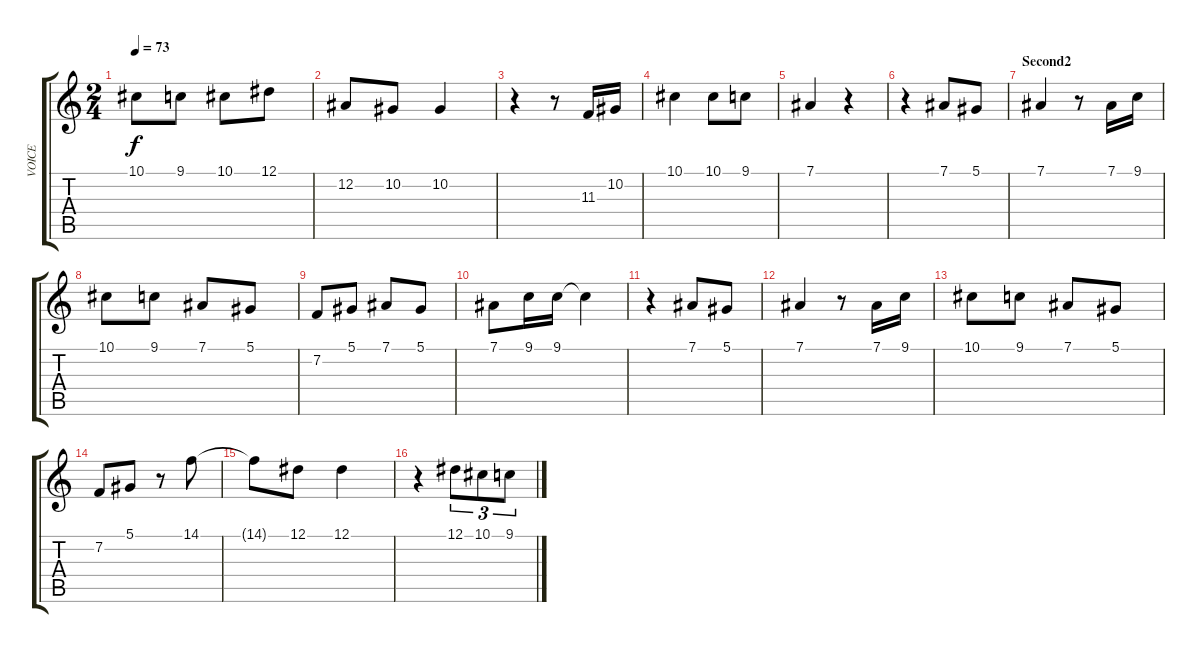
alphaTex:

\track ("VOICE" "VOICE") {instrument synthvoice}
\staff {score tabs}
\tuning (Eb4 Bb3 Gb3 Db3 Ab2 Eb2) {hide}
\ts (2 4)
\tempo 73
\clef g2
\ks c
10.1.8{dy f} 9.1.8 10.1.8 12.1.8 |
12.2.8 10.2.8 10.2.4 |
r.4 r.8 11.3.16 10.2.16 |
10.1.4 10.1.8 9.1.8 |
7.1.4 r.4 |
r.4 7.1.8 5.1.8 |
\section ("" "Second2")
7.1.4 r.8 7.1.16 9.1.16 |
10.1.8 9.1.8 7.1.8 5.1.8 |
7.2.8 5.1.8 7.1.8 5.1.8 |
7.1.8 9.1.16 9.1.16 9.1{t}.4 |
r.4 7.1.8 5.1.8 |
7.1.4 r.8 7.1.16 9.1.16 |
10.1.8 9.1.8 7.1.8 5.1.8 |
7.2.8 5.1.8 r.8 14.1.8 |
14.1{t}.8 12.1.8 12.1.4 |
r.4 12.1.8{tu (3 2)} 10.1.8{tu (3 2)} 9.1.8{tu (3 2)}
